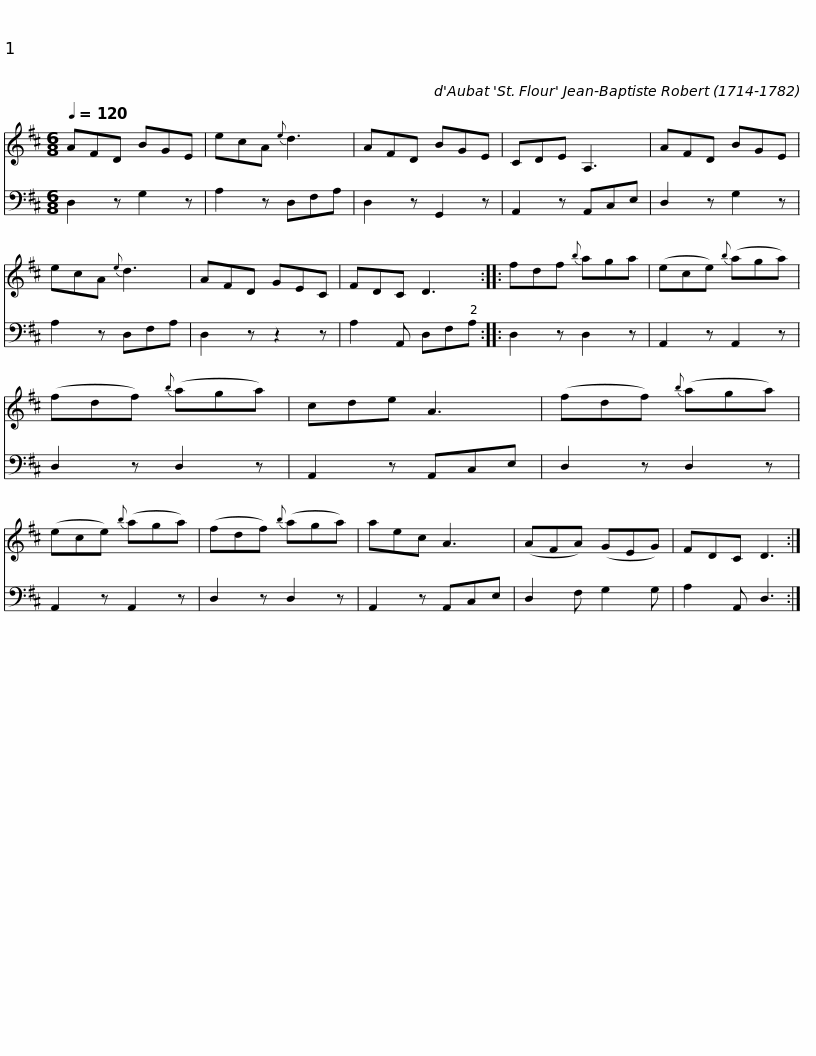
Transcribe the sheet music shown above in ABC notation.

X:1
%%score 1 2
L:1/8
Q:1/4=120
M:6/8
I:linebreak $
K:D
V:1 treble
V:2 bass
V:1
 AFD BGE | ecA{e} d3 | AFD BGE | CDE A,3 | AFD BGE | %5
 ecA{e} d3 | AFD GEC | FDC D3 ::$ fdf{b} aga | (ece){b} (aga) | %10
 (fdf){b} (aga) | cde A3 | (fdf){b} (aga) |$ (ece){b} (aga) | (fdf){b} (aga) | %15
 aec A3 | (AFA) (GEG) | FDC D3 :| %18
V:2
 D,2 z G,2 z | A,2 z D,F,A, | D,2 z G,,2 z | A,,2 z A,,C,E, | D,2 z G,2 z | %5
 A,2 z D,F,A, | D,2 z z2 z | A,2 A,, D,F,A, ::$ D,2 z D,2 z | A,,2 z A,,2 z | %10
 D,2 z D,2 z | A,,2 z A,,C,E, | D,2 z D,2 z |$ A,,2 z A,,2 z | D,2 z D,2 z | %15
 A,,2 z A,,C,E, | D,2 F, G,2 G, | A,2 A,, D,3 :| %18
